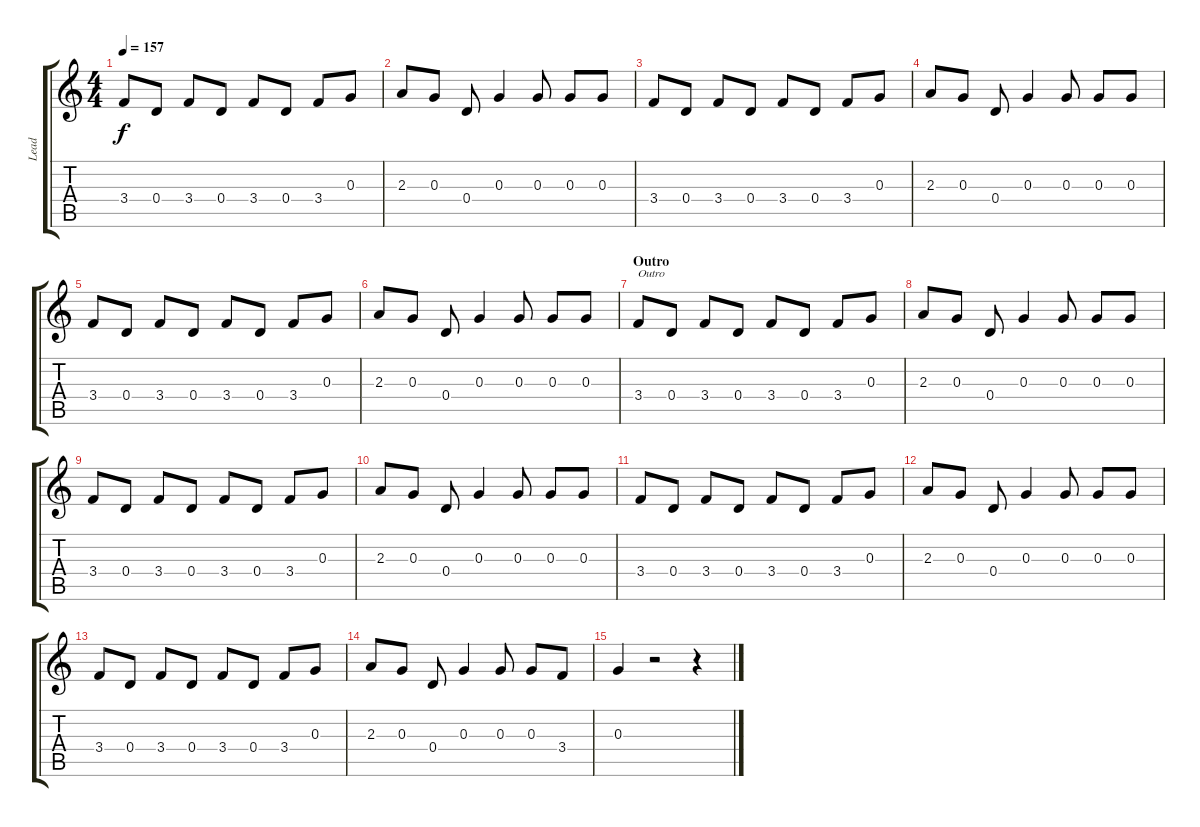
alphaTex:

\track ("Lead" "Lead") {instrument distortionguitar}
\staff {score tabs}
\tuning (E4 B3 G3 D3 A2 E2) {hide}
\ts (4 4)
\tempo 157
\clef g2
\ks c
3.4.8{dy f} 0.4.8 3.4.8 0.4.8 3.4.8 0.4.8 3.4.8 0.3.8 |
2.3.8 0.3.8 0.4.8 0.3.4 0.3.8 0.3.8 0.3.8 |
3.4.8 0.4.8 3.4.8 0.4.8 3.4.8 0.4.8 3.4.8 0.3.8 |
2.3.8 0.3.8 0.4.8 0.3.4 0.3.8 0.3.8 0.3.8 |
3.4.8 0.4.8 3.4.8 0.4.8 3.4.8 0.4.8 3.4.8 0.3.8 |
2.3.8 0.3.8 0.4.8 0.3.4 0.3.8 0.3.8 0.3.8 |
\section ("" "Outro")
3.4.8{txt "Outro"} 0.4.8 3.4.8 0.4.8 3.4.8 0.4.8 3.4.8 0.3.8 |
2.3.8 0.3.8 0.4.8 0.3.4 0.3.8 0.3.8 0.3.8 |
3.4.8 0.4.8 3.4.8 0.4.8 3.4.8 0.4.8 3.4.8 0.3.8 |
2.3.8 0.3.8 0.4.8 0.3.4 0.3.8 0.3.8 0.3.8 |
3.4.8 0.4.8 3.4.8 0.4.8 3.4.8 0.4.8 3.4.8 0.3.8 |
2.3.8 0.3.8 0.4.8 0.3.4 0.3.8 0.3.8 0.3.8 |
3.4.8 0.4.8 3.4.8 0.4.8 3.4.8 0.4.8 3.4.8 0.3.8 |
2.3.8 0.3.8 0.4.8 0.3.4 0.3.8 0.3.8 3.4.8 |
0.3.4 r.2 r.4
